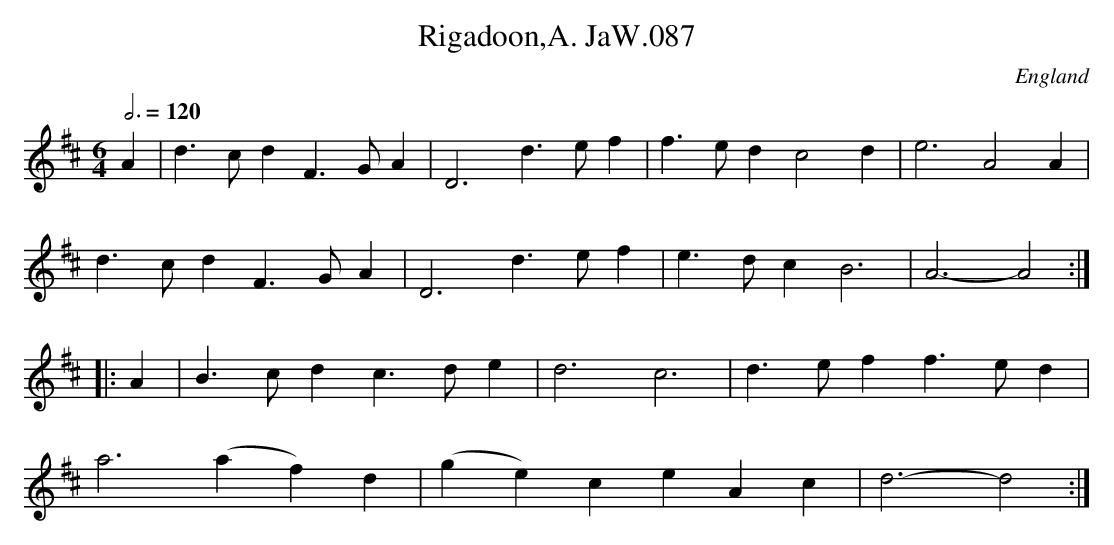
X:1
T:Rigadoon,A. JaW.087
L:1/4
M:6/4
O:England
Q:3/4=120
K:D
A|d>cd F>GA|D3 d>ef|f>ed c2d|e3 A2A|!
d>cd F>GA|D3 d>ef|e>dc B3|A3-A2:|!
|:A|B>cd c>de|d3 c3|d>ef f>ed|!
a3 (af)d|(ge)c eAc|d3-d2:|
